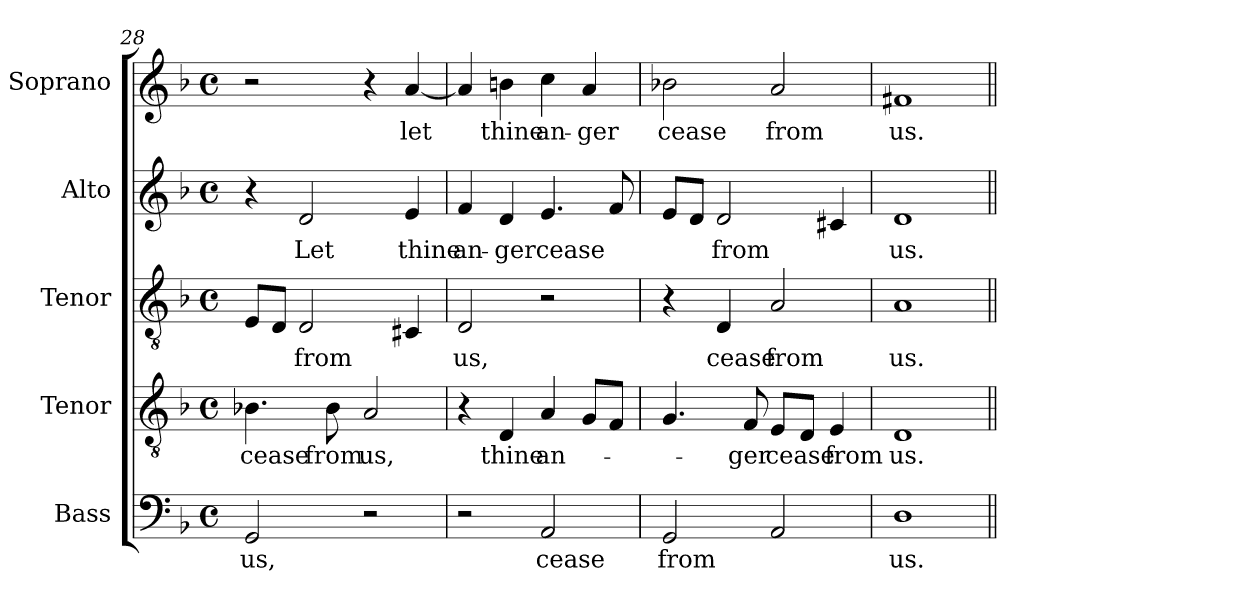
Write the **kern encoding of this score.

**kern	**text	**kern	**text	**kern	**text	**kern	**text	**kern	**text
*part5	*part5	*part4	*part4	*part3	*part3	*part2	*part2	*part1	*part1
*staff5	*staff5	*staff4	*staff4	*staff3	*staff3	*staff2	*staff2	*staff1	*staff1
*I"Bass	*	*I"Tenor	*	*I"Tenor	*	*I"Alto	*	*I"Soprano	*
*I'B.	*	*I'T.	*	*I'T.	*	*I'A.	*	*I'S.	*
*clefF4	*	*clefGv2	*	*clefGv2	*	*clefG2	*	*clefG2	*
*	*	*ITrd7c12	*	*	*	*	*	*	*
*k[b-]	*	*k[b-]	*	*k[b-]	*	*k[b-]	*	*k[b-]	*
*F:	*	*F:	*	*F:	*	*F:	*	*F:	*
*M4/4	*	*M4/4	*	*M4/4	*	*M4/4	*	*M4/4	*
*met(c)	*	*met(c)	*	*met(c)	*	*met(c)	*	*met(c)	*
=28	=28	=28	=28	=28	=28	=28	=28	=28	=28
!	!LO:LY:b:color=#000000	!	!	!	!	!	!	!	!
!	!	!	!LO:LY:b:color=#000000	!	!	!	!	!	!
2GGi/	us,	4.BB-Xi\	cease	8Ei/L	.	4r	.	2r	.
.	.	.	.	8Di/J	.	.	.	.	.
!	!	!	!	!	!LO:LY:b:color=#000000	!	!	!	!
!	!	!	!	!	!	!	!LO:LY:b:color=#000000	!	!
.	.	.	.	2Di/	from	2di/	Let	.	.
!	!	!	!LO:LY:b:color=#000000	!	!	!	!	!	!
.	.	8BB-i\	from	.	.	.	.	.	.
!	!	!	!LO:LY:b:color=#000000	!	!	!	!	!	!
2r	.	2AAi/	us,	.	.	.	.	4r	.
!	!	!	!	!	!	!	!LO:LY:b:color=#000000	!	!
!	!	!	!	!	!	!	!	!	!LO:LY:b:color=#000000
.	.	.	.	4C#Xi/	.	4ei/	thine	[4ai/	let
=29	=29	=29	=29	=29	=29	=29	=29	=29	=29
!	!	!	!	!	!LO:LY:b:color=#000000	!	!	!	!
!	!	!	!	!	!	!	!LO:LY:b:color=#000000	!	!
2r	.	4r	.	2Di/	us,	4fi/	an-	4ai/]	.
!	!	!	!LO:LY:b:color=#000000	!	!	!	!	!	!
!	!	!	!	!	!	!	!LO:LY:b:color=#000000	!	!
!	!	!	!	!	!	!	!	!	!LO:LY:b:color=#000000
.	.	4DDi/	thine	.	.	4di/	-ger	4bni\	thine
!	!LO:LY:b:color=#000000	!	!	!	!	!	!	!	!
!	!	!	!LO:LY:b:color=#000000	!	!	!	!	!	!
!	!	!	!	!	!	!	!LO:LY:b:color=#000000	!	!
!	!	!	!	!	!	!	!	!	!LO:LY:b:color=#000000
2AAi/	cease	4AAi/	an-	2r	.	4.ei/	cease	4cci\	an-
!	!	!	!	!	!	!	!	!	!LO:LY:b:color=#000000
.	.	8GGi/L	.	.	.	.	.	4ai/	-ger
.	.	8FFi/J	.	.	.	8fi/	.	.	.
=30	=30	=30	=30	=30	=30	=30	=30	=30	=30
!	!LO:LY:b:color=#000000	!	!	!	!	!	!	!	!
!	!	!	!	!	!	!	!	!	!LO:LY:b:color=#000000
2GGi/	from	4.GGi/	.	4r	.	8ei/L	.	2b-Xi\	cease
.	.	.	.	.	.	8di/J	.	.	.
!	!	!	!	!	!LO:LY:b:color=#000000	!	!	!	!
!	!	!	!	!	!	!	!LO:LY:b:color=#000000	!	!
.	.	.	.	4Di/	cease	2di/	from	.	.
!	!	!	!LO:LY:b:color=#000000	!	!	!	!	!	!
.	.	8FFi/	-ger	.	.	.	.	.	.
!	!	!	!LO:LY:b:color=#000000	!	!	!	!	!	!
!	!	!	!	!	!LO:LY:b:color=#000000	!	!	!	!
!	!	!	!	!	!	!	!	!	!LO:LY:b:color=#000000
2AAi/	.	8EEi/L	cease	2Ai/	from	.	.	2ai/	from
.	.	8DDi/J	.	.	.	.	.	.	.
!	!	!	!LO:LY:b:color=#000000	!	!	!	!	!	!
.	.	4EEi/	from	.	.	4c#Xi/	.	.	.
!!LO:PB:g=z
=31	=31	=31	=31	=31	=31	=31	=31	=31	=31
!	!LO:LY:b:color=#000000	!	!	!	!	!	!	!	!
!	!	!	!LO:LY:b:color=#000000	!	!	!	!	!	!
!	!	!	!	!	!LO:LY:b:color=#000000	!	!	!	!
!	!	!	!	!	!	!	!LO:LY:b:color=#000000	!	!
!	!	!	!	!	!	!	!	!	!LO:LY:b:color=#000000
1Di	us.	1DDi	us.	1Ai	us.	1di	us.	1f#Xi	us.
=||	=||	=||	=||	=||	=||	=||	=||	=||	=||
*-	*-	*-	*-	*-	*-	*-	*-	*-	*-
